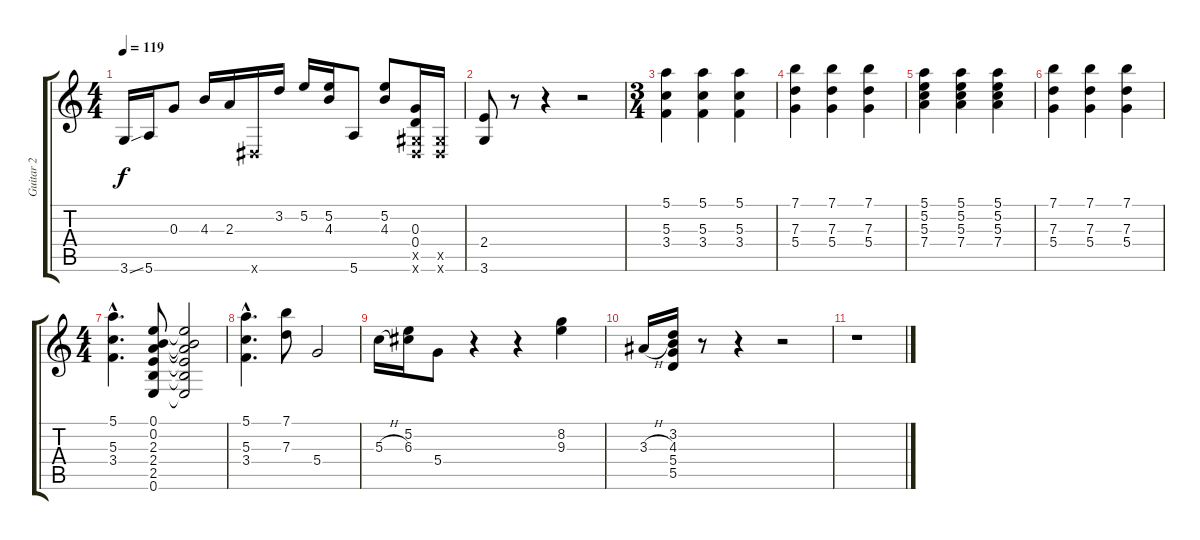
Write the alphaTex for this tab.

\track ("Guitar 2" "Guitar 2") {instrument electricguitarclean}
\staff {score tabs}
\tuning (E4 B3 G3 D3 A2 E2) {hide}
\ts (4 4)
\tempo 119
\clef g2
\ks c
3.6{ss}.16{dy f} 5.6.16 0.3.8 4.3.16 2.3.16 -1.6{x}.16 3.2.16 5.2.16 (5.2 4.3).16 5.6.8 (5.2 4.3).8 (0.3 0.4 -1.5{x} -1.6{x}).16 (-1.5{x} -1.6{x}).16 |
(2.4 3.6).8 r.8 r.4 r.2 |
\ts (3 4)
(5.1 5.3 3.4).4 (5.1 5.3 3.4).4 (5.1 5.3 3.4).4 |
(7.1 7.3 5.4).4 (7.1 7.3 5.4).4 (7.1 7.3 5.4).4 |
(5.1 5.2 5.3 7.4).4 (5.1 5.2 5.3 7.4).4 (5.1 5.2 5.3 7.4).4 |
(7.1 7.3 5.4).4 (7.1 7.3 5.4).4 (7.1 7.3 5.4).4 |
\ts (4 4)
(5.1{hac} 5.3{hac} 3.4{hac}).4{d} (0.1 0.2 2.3 2.4 2.5 0.6).8 (0.1{t} 0.2{t} 2.3{t} 2.4{t} 2.5{t} 0.6{t}).2 |
(5.1{hac} 5.3{hac} 3.4{hac}).4{d} (7.1 7.3).8 5.4.2 |
5.3{h}.16 (5.2 6.3).16 5.4.8 r.4 r.4 (8.2 9.3).4 |
3.3{h}.16 (3.2 4.3 5.4 5.5).16 r.8 r.4 r.2 |
r.1
